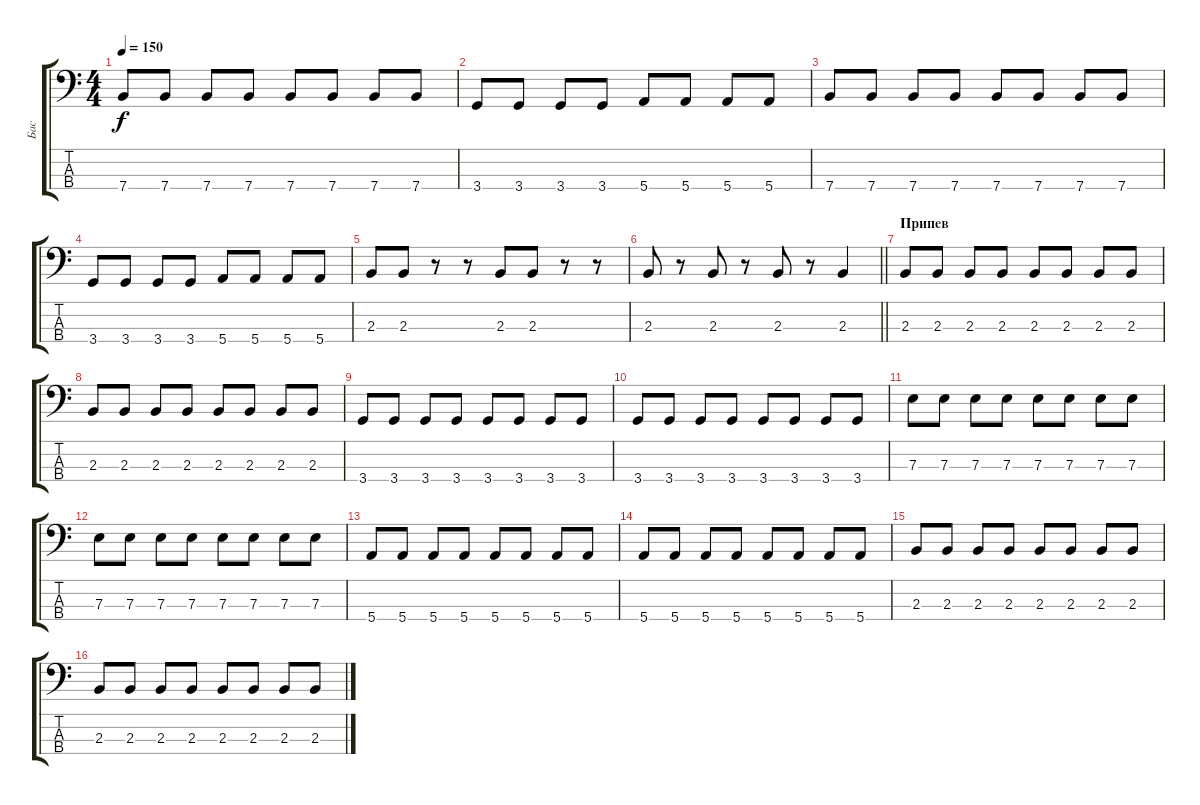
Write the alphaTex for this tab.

\track ("Бас" "Бас") {instrument electricbassfinger}
\staff {score tabs}
\tuning (G2 D2 A1 E1) {hide}
\ts (4 4)
\tempo 150
\clef f4
\ks c
7.4.8{dy f} 7.4.8 7.4.8 7.4.8 7.4.8 7.4.8 7.4.8 7.4.8 |
3.4.8 3.4.8 3.4.8 3.4.8 5.4.8 5.4.8 5.4.8 5.4.8 |
7.4.8 7.4.8 7.4.8 7.4.8 7.4.8 7.4.8 7.4.8 7.4.8 |
3.4.8 3.4.8 3.4.8 3.4.8 5.4.8 5.4.8 5.4.8 5.4.8 |
2.3.8 2.3.8 r.8 r.8 2.3.8 2.3.8 r.8 r.8 |
\barLineRight lightlight
2.3.8 r.8 2.3.8 r.8 2.3.8 r.8 2.3.4 |
\section ("" "Припев")
2.3.8 2.3.8 2.3.8 2.3.8 2.3.8 2.3.8 2.3.8 2.3.8 |
2.3.8 2.3.8 2.3.8 2.3.8 2.3.8 2.3.8 2.3.8 2.3.8 |
3.4.8 3.4.8 3.4.8 3.4.8 3.4.8 3.4.8 3.4.8 3.4.8 |
3.4.8 3.4.8 3.4.8 3.4.8 3.4.8 3.4.8 3.4.8 3.4.8 |
7.3.8 7.3.8 7.3.8 7.3.8 7.3.8 7.3.8 7.3.8 7.3.8 |
7.3.8 7.3.8 7.3.8 7.3.8 7.3.8 7.3.8 7.3.8 7.3.8 |
5.4.8 5.4.8 5.4.8 5.4.8 5.4.8 5.4.8 5.4.8 5.4.8 |
5.4.8 5.4.8 5.4.8 5.4.8 5.4.8 5.4.8 5.4.8 5.4.8 |
2.3.8 2.3.8 2.3.8 2.3.8 2.3.8 2.3.8 2.3.8 2.3.8 |
2.3.8 2.3.8 2.3.8 2.3.8 2.3.8 2.3.8 2.3.8 2.3.8
